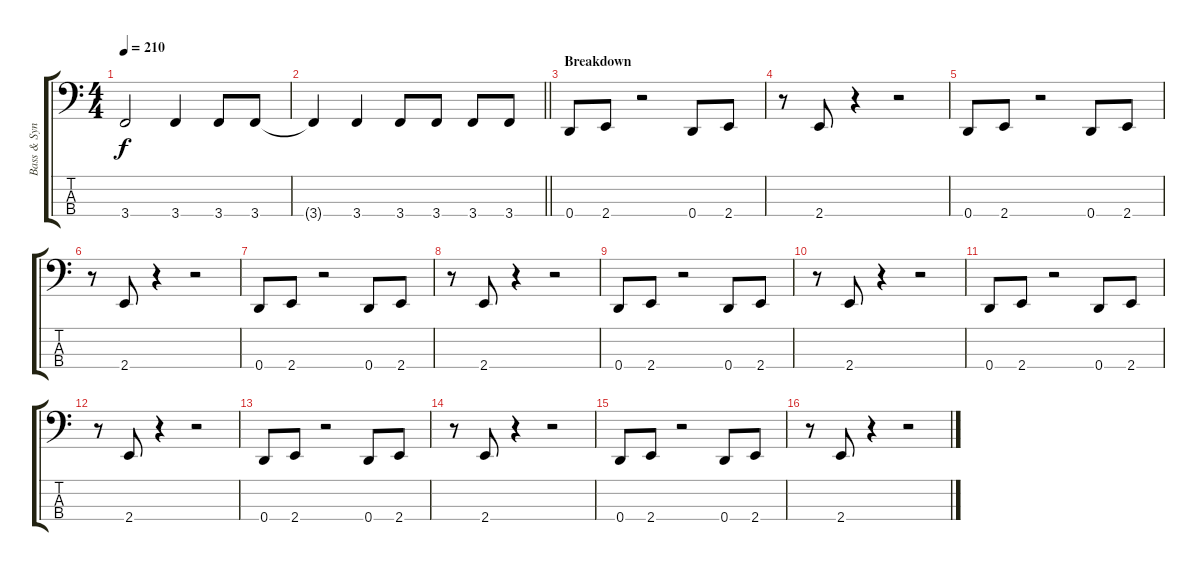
\track ("Bass & Synth Bass" "Bass & Syn") {instrument electricbasspick}
\staff {score tabs}
\tuning (G2 D2 A1 D1) {hide}
\ts (4 4)
\tempo 210
\clef f4
\ks c
3.4.2{dy f} 3.4.4 3.4.8 3.4.8 |
\barLineRight lightlight
3.4{t}.4 3.4.4 3.4.8 3.4.8 3.4.8 3.4.8 |
\section ("" "Breakdown")
0.4.8 2.4.8 r.2 0.4.8 2.4.8 |
r.8 2.4.8 r.4 r.2 |
0.4.8 2.4.8 r.2 0.4.8 2.4.8 |
r.8 2.4.8 r.4 r.2 |
0.4.8 2.4.8 r.2 0.4.8 2.4.8 |
r.8 2.4.8 r.4 r.2 |
0.4.8 2.4.8 r.2 0.4.8 2.4.8 |
r.8 2.4.8 r.4 r.2 |
0.4.8 2.4.8 r.2 0.4.8 2.4.8 |
r.8 2.4.8 r.4 r.2 |
0.4.8 2.4.8 r.2 0.4.8 2.4.8 |
r.8 2.4.8 r.4 r.2 |
0.4.8 2.4.8 r.2 0.4.8 2.4.8 |
r.8 2.4.8 r.4 r.2
